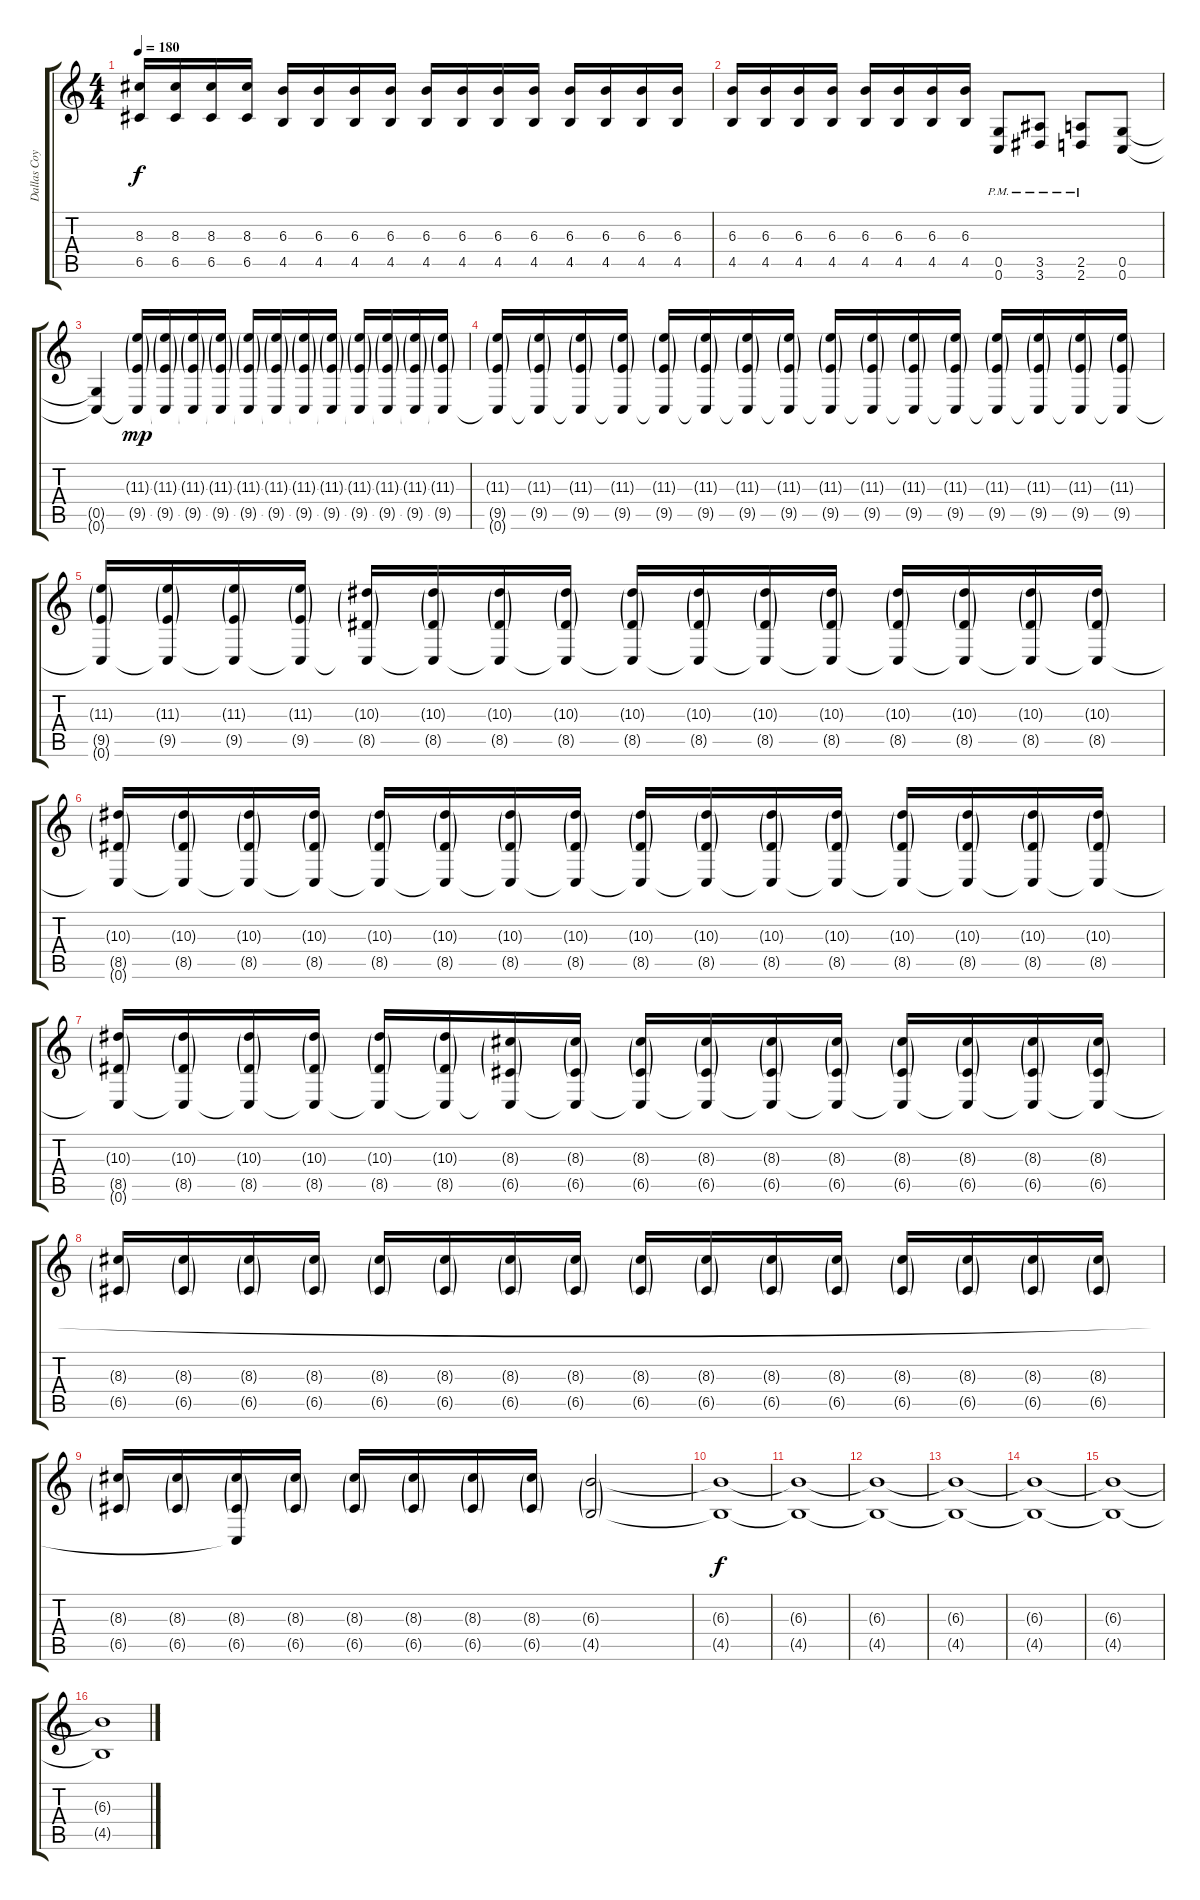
\track ("Dallas Coyle" "Dallas Coy") {instrument distortionguitar}
\staff {score tabs}
\tuning (D4 A3 F3 C3 G2 C2) {hide}
\ts (4 4)
\tempo 180
\clef g2
\ks c
(8.3 6.5).16{dy f} (8.3 6.5).16 (8.3 6.5).16 (8.3 6.5).16 (6.3 4.5).16 (6.3 4.5).16 (6.3 4.5).16 (6.3 4.5).16 (6.3 4.5).16 (6.3 4.5).16 (6.3 4.5).16 (6.3 4.5).16 (6.3 4.5).16 (6.3 4.5).16 (6.3 4.5).16 (6.3 4.5).16 |
(6.3 4.5).16 (6.3 4.5).16 (6.3 4.5).16 (6.3 4.5).16 (6.3 4.5).16 (6.3 4.5).16 (6.3 4.5).16 (6.3 4.5).16 (0.5{pm} 0.6{pm}).8 (3.5{pm} 3.6{pm}).8 (2.5{pm} 2.6{pm}).8 (0.5 0.6).8 |
(0.5{t} 0.6{t}).4 (11.3{g} 9.5{g} 0.6{t}).16{dy mp} (11.3{g} 9.5{g} 0.6{t}).16 (11.3{g} 9.5{g} 0.6{t}).16 (11.3{g} 9.5{g} 0.6{t}).16 (11.3{g} 9.5{g} 0.6{t}).16 (11.3{g} 9.5{g} 0.6{t}).16 (11.3{g} 9.5{g} 0.6{t}).16 (11.3{g} 9.5{g} 0.6{t}).16 (11.3{g} 9.5{g} 0.6{t}).16 (11.3{g} 9.5{g} 0.6{t}).16 (11.3{g} 9.5{g} 0.6{t}).16 (11.3{g} 9.5{g} 0.6{t}).16 |
(11.3{g} 9.5{g} 0.6{t}).16 (11.3{g} 9.5{g} 0.6{t}).16 (11.3{g} 9.5{g} 0.6{t}).16 (11.3{g} 9.5{g} 0.6{t}).16 (11.3{g} 9.5{g} 0.6{t}).16 (11.3{g} 9.5{g} 0.6{t}).16 (11.3{g} 9.5{g} 0.6{t}).16 (11.3{g} 9.5{g} 0.6{t}).16 (11.3{g} 9.5{g} 0.6{t}).16 (11.3{g} 9.5{g} 0.6{t}).16 (11.3{g} 9.5{g} 0.6{t}).16 (11.3{g} 9.5{g} 0.6{t}).16 (11.3{g} 9.5{g} 0.6{t}).16 (11.3{g} 9.5{g} 0.6{t}).16 (11.3{g} 9.5{g} 0.6{t}).16 (11.3{g} 9.5{g} 0.6{t}).16 |
(11.3{g} 9.5{g} 0.6{t}).16 (11.3{g} 9.5{g} 0.6{t}).16 (11.3{g} 9.5{g} 0.6{t}).16 (11.3{g} 9.5{g} 0.6{t}).16 (10.3{g} 8.5{g} 0.6{t}).16 (10.3{g} 8.5{g} 0.6{t}).16 (10.3{g} 8.5{g} 0.6{t}).16 (10.3{g} 8.5{g} 0.6{t}).16 (10.3{g} 8.5{g} 0.6{t}).16 (10.3{g} 8.5{g} 0.6{t}).16 (10.3{g} 8.5{g} 0.6{t}).16 (10.3{g} 8.5{g} 0.6{t}).16 (10.3{g} 8.5{g} 0.6{t}).16 (10.3{g} 8.5{g} 0.6{t}).16 (10.3{g} 8.5{g} 0.6{t}).16 (10.3{g} 8.5{g} 0.6{t}).16 |
(10.3{g} 8.5{g} 0.6{t}).16 (10.3{g} 8.5{g} 0.6{t}).16 (10.3{g} 8.5{g} 0.6{t}).16 (10.3{g} 8.5{g} 0.6{t}).16 (10.3{g} 8.5{g} 0.6{t}).16 (10.3{g} 8.5{g} 0.6{t}).16 (10.3{g} 8.5{g} 0.6{t}).16 (10.3{g} 8.5{g} 0.6{t}).16 (10.3{g} 8.5{g} 0.6{t}).16 (10.3{g} 8.5{g} 0.6{t}).16 (10.3{g} 8.5{g} 0.6{t}).16 (10.3{g} 8.5{g} 0.6{t}).16 (10.3{g} 8.5{g} 0.6{t}).16 (10.3{g} 8.5{g} 0.6{t}).16 (10.3{g} 8.5{g} 0.6{t}).16 (10.3{g} 8.5{g} 0.6{t}).16 |
(10.3{g} 8.5{g} 0.6{t}).16 (10.3{g} 8.5{g} 0.6{t}).16 (10.3{g} 8.5{g} 0.6{t}).16 (10.3{g} 8.5{g} 0.6{t}).16 (10.3{g} 8.5{g} 0.6{t}).16 (10.3{g} 8.5{g} 0.6{t}).16 (8.3{g} 6.5{g} 0.6{t}).16 (8.3{g} 6.5{g} 0.6{t}).16 (8.3{g} 6.5{g} 0.6{t}).16 (8.3{g} 6.5{g} 0.6{t}).16 (8.3{g} 6.5{g} 0.6{t}).16 (8.3{g} 6.5{g} 0.6{t}).16 (8.3{g} 6.5{g} 0.6{t}).16 (8.3{g} 6.5{g} 0.6{t}).16 (8.3{g} 6.5{g} 0.6{t}).16 (8.3{g} 6.5{g} 0.6{t}).16 |
(8.3{g} 6.5{g}).16 (8.3{g} 6.5{g}).16 (8.3{g} 6.5{g}).16 (8.3{g} 6.5{g}).16 (8.3{g} 6.5{g}).16 (8.3{g} 6.5{g}).16 (8.3{g} 6.5{g}).16 (8.3{g} 6.5{g}).16 (8.3{g} 6.5{g}).16 (8.3{g} 6.5{g}).16 (8.3{g} 6.5{g}).16 (8.3{g} 6.5{g}).16 (8.3{g} 6.5{g}).16 (8.3{g} 6.5{g}).16 (8.3{g} 6.5{g}).16 (8.3{g} 6.5{g}).16 |
(8.3{g} 6.5{g}).16 (8.3{g} 6.5{g}).16 (8.3{g} 6.5{g} 0.6{t}).16 (8.3{g} 6.5{g}).16 (8.3{g} 6.5{g}).16 (8.3{g} 6.5{g}).16 (8.3{g} 6.5{g}).16 (8.3{g} 6.5{g}).16 (6.3{g} 4.5{g}).2 |
(6.3{t} 4.5{t}).1{dy f} |
(6.3{t} 4.5{t}).1 |
(6.3{t} 4.5{t}).1 |
(6.3{t} 4.5{t}).1 |
(6.3{t} 4.5{t}).1 |
(6.3{t} 4.5{t}).1 |
(6.3{t} 4.5{t}).1
